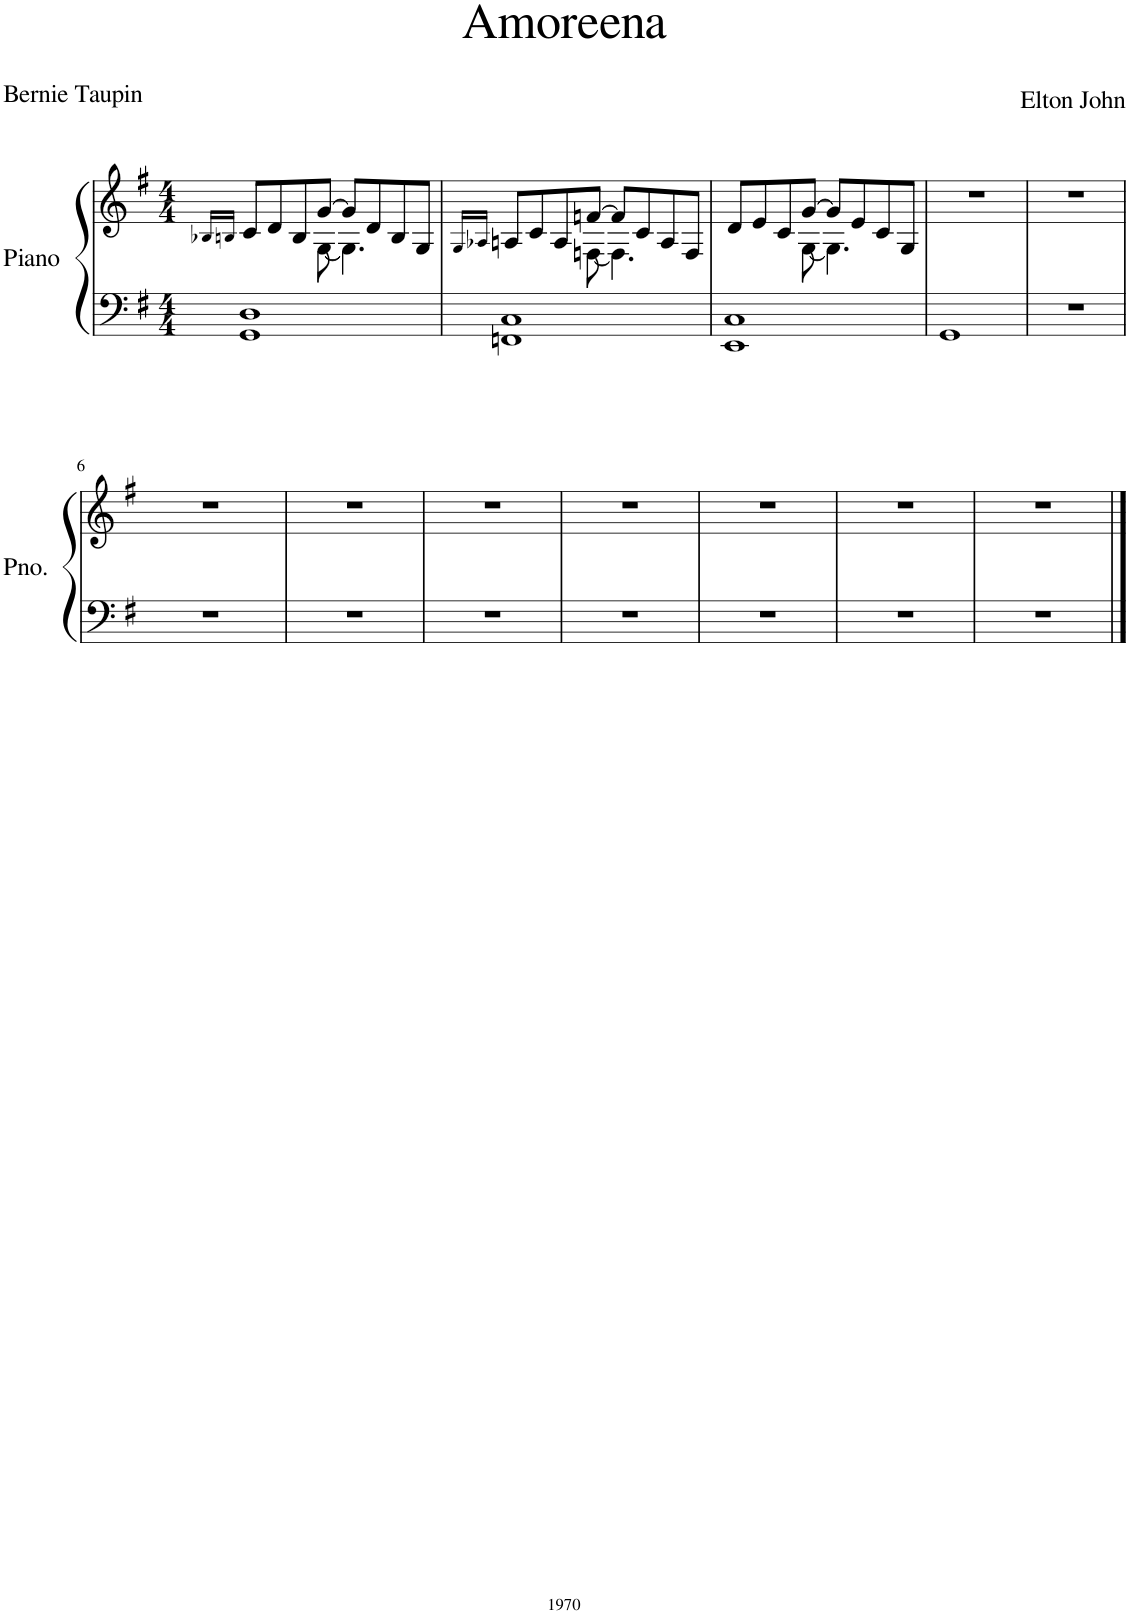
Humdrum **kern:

**kern	**kern
*part1	*part1
*staff2	*staff1
*I"Piano	*
*I'Pno.	*
*clefF4	*clefG2
*k[f#]	*k[f#]
*M4/4	*M4/4
=1	=1
.	16qB-X/LL
.	16qBn/JJ
*	*^
1GG 1D	8c/L	4.ryy
.	8d/	.
.	8B/	.
.	[8g/J	[8G\
.	8g/L]	4.G\]
.	8d/	.
.	8B/	.
.	8G/J	8ryy
=2	=2	=2
.	16qG/LL	.
.	16qA-X/JJ	.
1FFn 1C	8An/L	4.ryy
.	8c/	.
.	8A/	.
.	[8fn/J	[8Fn\
.	8f/L]	4.F\]
.	8c/	.
.	8A/	.
.	8F/J	8ryy
=3	=3	=3
1EE 1C	8d/L	4.ryy
.	8e/	.
.	8c/	.
.	[8g/J	[8G\
.	8g/L]	4.G\]
.	8e/	.
.	8c/	.
.	8G/J	8ryy
*	*v	*v
=4	=4
1GG	1r
=5	=5
1r	1r
!!LO:LB:g=z
=6	=6
1r	1r
=7	=7
1r	1r
=8	=8
1r	1r
=9	=9
1r	1r
=10	=10
1r	1r
=11	=11
1r	1r
=12	=12
1r	1r
==	==
*-	*-
